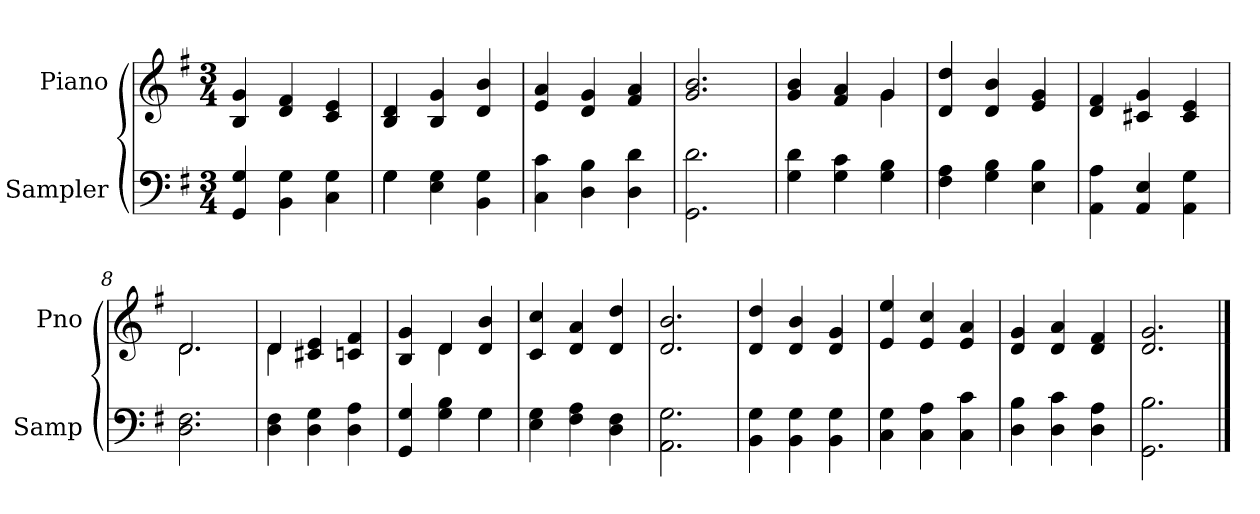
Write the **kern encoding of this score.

**kern	**kern
*part2	*part1
*staff2	*staff1
*I"Sampler	*I"Piano
*I'Samp	*I'Pno
*clefF4	*clefG2
*k[f#]	*k[f#]
*G:	*G:
*M3/4	*M3/4
=1	=1
4GG 4G	4B 4g
4BB 4G	4d 4f#
4C 4G	4c 4e
=2	=2
*^	*
4G\	4G	4B 4d
4E 4G	2ryy	4B 4g
4BB 4G	.	4d 4b
*v	*v	*
=3	=3
4C 4c	4e 4a
4D 4B	4d 4g
4D 4d	4f# 4a
=4	=4
2.GG 2.d	2.g 2.b
=5	=5
*	*^
4G 4d	4g 4b	2ryy
4G 4c	4f# 4a	.
4G 4B	4g/	4g
*	*v	*v
=6	=6
4F# 4A	4d 4dd
4G 4B	4d 4b
4E 4B	4e 4g
=7	=7
4AA 4A	4d 4f#
4AA 4E	4c#X 4g
4AA 4G	4c# 4e
=8	=8
*	*^
2.D 2.F#	2.d/	2.d
=9	=9	=9
4D 4F#	4d/	4d
4D 4G	4c#X 4e	2ryy
4D 4A	4cn 4f#	.
=10	=10	=10
*^	*	*
4GG 4G	2ryy	4B 4g	4ryy
4G 4B	.	4d/	4d
4G\	4G	4d 4b	4ryy
*v	*v	*	*
*	*v	*v
=11	=11
4E 4G	4c 4cc
4F# 4A	4d 4a
4D 4F#	4d 4dd
=12	=12
2.AA 2.G	2.d 2.b
=13	=13
4BB 4G	4d 4dd
4BB 4G	4d 4b
4BB 4G	4d 4g
=14	=14
4C 4G	4e 4ee
4C 4A	4e 4cc
4C 4c	4e 4a
=15	=15
4D 4B	4d 4g
4D 4c	4d 4a
4D 4A	4d 4f#
=16	=16
2.GG 2.B	2.d 2.g
==	==
*-	*-
